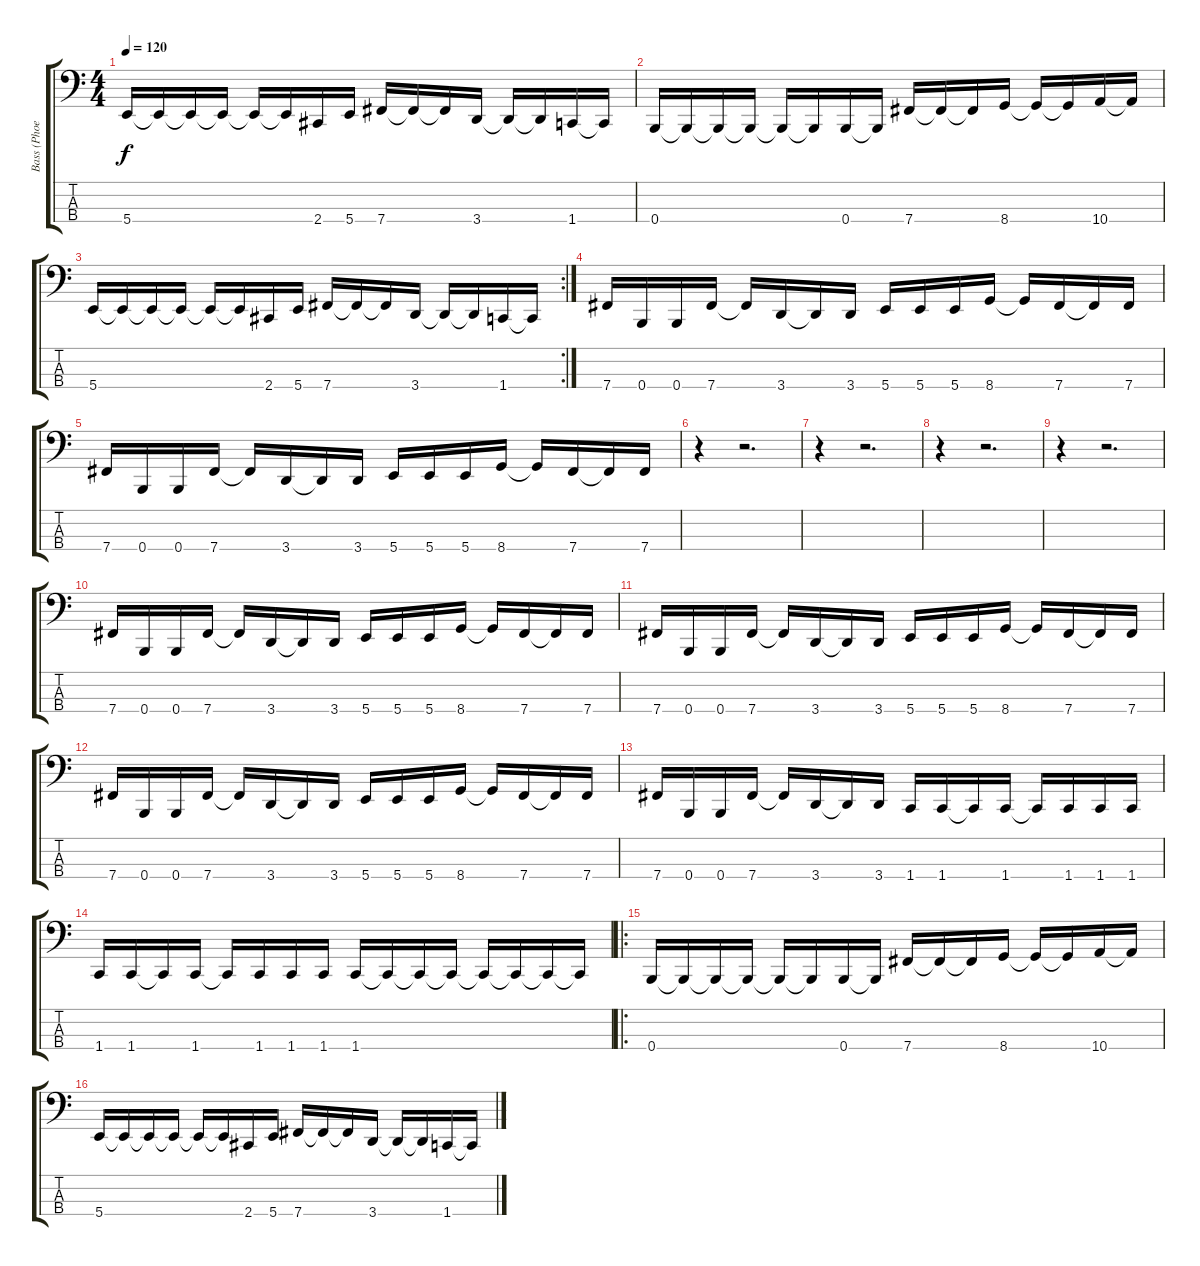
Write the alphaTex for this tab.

\track ("Bass (Phoenix)" "Bass (Phoe") {instrument electricbassfinger}
\staff {score tabs}
\tuning (E2 B1 Gb1 B0) {hide}
\ts (4 4)
\tempo 120
\clef f4
\ks c
5.4.16{dy f} 5.4{t}.16 5.4{t}.16 5.4{t}.16 5.4{t}.16 5.4{t}.16 2.4.16 5.4.16 7.4.16 7.4{t}.16 7.4{t}.16 3.4.16 3.4{t}.16 3.4{t}.16 1.4.16 1.4{t}.16 |
0.4.16 0.4{t}.16 0.4{t}.16 0.4{t}.16 0.4{t}.16 0.4{t}.16 0.4.16 0.4{t}.16 7.4.16 7.4{t}.16 7.4{t}.16 8.4.16 8.4{t}.16 8.4{t}.16 10.4.16 10.4{t}.16 |
\rc 2
5.4.16 5.4{t}.16 5.4{t}.16 5.4{t}.16 5.4{t}.16 5.4{t}.16 2.4.16 5.4.16 7.4.16 7.4{t}.16 7.4{t}.16 3.4.16 3.4{t}.16 3.4{t}.16 1.4.16 1.4{t}.16 |
7.4.16 0.4.16 0.4.16 7.4.16 7.4{t}.16 3.4.16 3.4{t}.16 3.4.16 5.4.16 5.4.16 5.4.16 8.4.16 8.4{t}.16 7.4.16 7.4{t}.16 7.4.16 |
7.4.16 0.4.16 0.4.16 7.4.16 7.4{t}.16 3.4.16 3.4{t}.16 3.4.16 5.4.16 5.4.16 5.4.16 8.4.16 8.4{t}.16 7.4.16 7.4{t}.16 7.4.16 |
r.4 r.2{d} |
r.4 r.2{d} |
r.4 r.2{d} |
r.4 r.2{d} |
7.4.16 0.4.16 0.4.16 7.4.16 7.4{t}.16 3.4.16 3.4{t}.16 3.4.16 5.4.16 5.4.16 5.4.16 8.4.16 8.4{t}.16 7.4.16 7.4{t}.16 7.4.16 |
7.4.16 0.4.16 0.4.16 7.4.16 7.4{t}.16 3.4.16 3.4{t}.16 3.4.16 5.4.16 5.4.16 5.4.16 8.4.16 8.4{t}.16 7.4.16 7.4{t}.16 7.4.16 |
7.4.16 0.4.16 0.4.16 7.4.16 7.4{t}.16 3.4.16 3.4{t}.16 3.4.16 5.4.16 5.4.16 5.4.16 8.4.16 8.4{t}.16 7.4.16 7.4{t}.16 7.4.16 |
7.4.16 0.4.16 0.4.16 7.4.16 7.4{t}.16 3.4.16 3.4{t}.16 3.4.16 1.4.16 1.4.16 1.4{t}.16 1.4.16 1.4{t}.16 1.4.16 1.4.16 1.4.16 |
1.4.16 1.4.16 1.4{t}.16 1.4.16 1.4{t}.16 1.4.16 1.4.16 1.4.16 1.4.16 1.4{t}.16 1.4{t}.16 1.4{t}.16 1.4{t}.16 1.4{t}.16 1.4{t}.16 1.4{t}.16 |
\ro
0.4.16 0.4{t}.16 0.4{t}.16 0.4{t}.16 0.4{t}.16 0.4{t}.16 0.4.16 0.4{t}.16 7.4.16 7.4{t}.16 7.4{t}.16 8.4.16 8.4{t}.16 8.4{t}.16 10.4.16 10.4{t}.16 |
5.4.16 5.4{t}.16 5.4{t}.16 5.4{t}.16 5.4{t}.16 5.4{t}.16 2.4.16 5.4.16 7.4.16 7.4{t}.16 7.4{t}.16 3.4.16 3.4{t}.16 3.4{t}.16 1.4.16 1.4{t}.16
